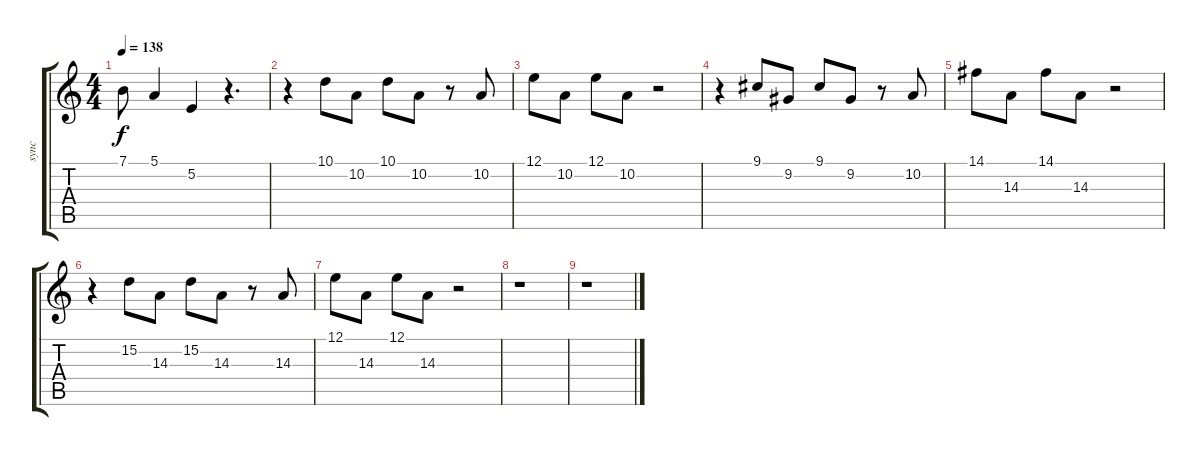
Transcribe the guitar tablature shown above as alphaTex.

\track ("sync" "sync") {instrument lead2sawtooth}
\staff {score tabs}
\tuning (E4 B3 G3 D3 A2 E2) {hide}
\ts (4 4)
\tempo 138
\clef g2
\ks c
7.1{t}.8{dy f} 5.1.4 5.2.4 r.4{d} |
r.4 10.1.8 10.2.8 10.1.8 10.2.8 r.8 10.2.8 |
12.1.8 10.2.8 12.1.8 10.2.8 r.2 |
r.4 9.1.8 9.2.8 9.1.8 9.2.8 r.8 10.2.8 |
14.1.8 14.3.8 14.1.8 14.3.8 r.2 |
r.4 15.2.8 14.3.8 15.2.8 14.3.8 r.8 14.3.8 |
12.1.8 14.3.8 12.1.8 14.3.8 r.2 |
r.1 |
r.1
